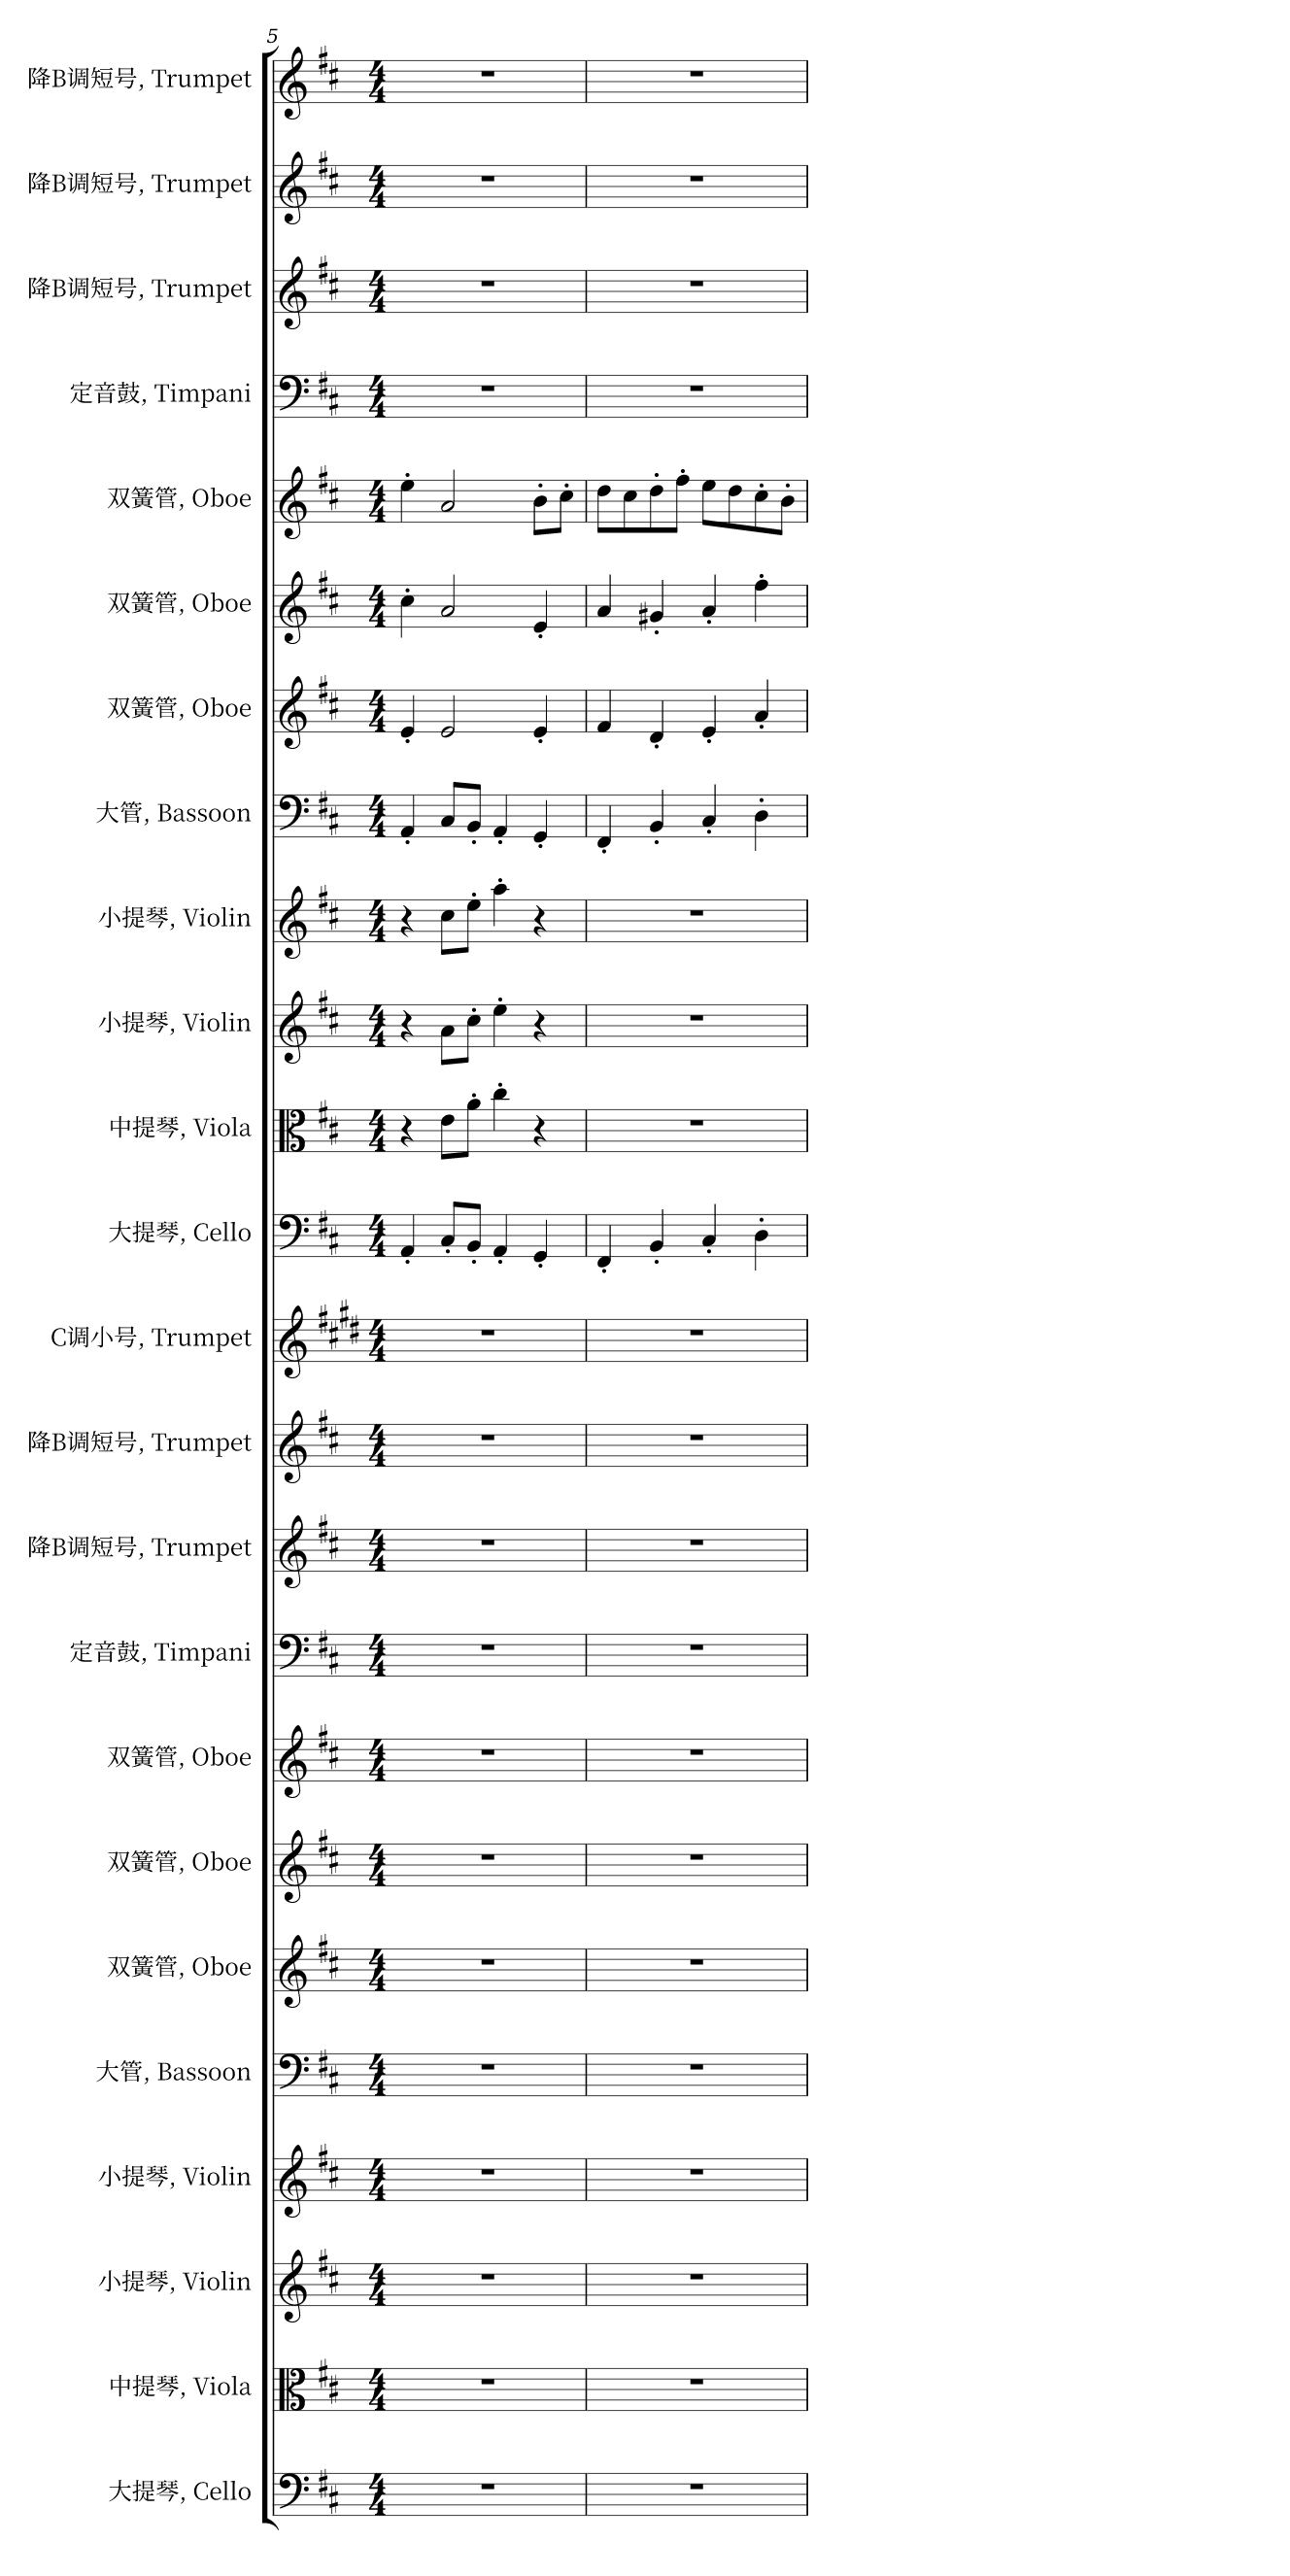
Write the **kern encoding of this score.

**kern	**kern	**kern	**kern	**kern	**kern	**kern	**kern	**kern	**kern	**kern	**kern	**kern	**kern	**kern	**kern	**kern	**kern	**kern	**kern	**kern	**kern	**kern	**kern
*part24	*part23	*part22	*part21	*part20	*part19	*part18	*part17	*part16	*part15	*part14	*part13	*part12	*part11	*part10	*part9	*part8	*part7	*part6	*part5	*part4	*part3	*part2	*part1
*staff24	*staff23	*staff22	*staff21	*staff20	*staff19	*staff18	*staff17	*staff16	*staff15	*staff14	*staff13	*staff12	*staff11	*staff10	*staff9	*staff8	*staff7	*staff6	*staff5	*staff4	*staff3	*staff2	*staff1
*I"大提琴, Cello	*I"中提琴, Viola	*I"小提琴, Violin	*I"小提琴, Violin	*I"大管, Bassoon	*I"双簧管, Oboe	*I"双簧管, Oboe	*I"双簧管, Oboe	*I"定音鼓, Timpani	*I"降B调短号, Trumpet	*I"降B调短号, Trumpet	*I"C调小号, Trumpet	*I"大提琴, Cello	*I"中提琴, Viola	*I"小提琴, Violin	*I"小提琴, Violin	*I"大管, Bassoon	*I"双簧管, Oboe	*I"双簧管, Oboe	*I"双簧管, Oboe	*I"定音鼓, Timpani	*I"降B调短号, Trumpet	*I"降B调短号, Trumpet	*I"降B调短号, Trumpet
*	*I'Vla.	*I'Vln.	*I'Vln.	*I'Bsn.	*I'Ob.	*I'Ob.	*I'Ob.	*I'Timp.	*	*	*I'C Tpt.	*	*I'Vla.	*I'Vln.	*I'Vln.	*I'Bsn.	*I'Ob.	*I'Ob.	*I'Ob.	*I'Timp.	*	*	*
!!LO:PB:g=z
*clefF4	*clefC3	*clefG2	*clefG2	*clefF4	*clefG2	*clefG2	*clefG2	*clefF4	*clefG2	*clefG2	*clefG2	*clefF4	*clefC3	*clefG2	*clefG2	*clefF4	*clefG2	*clefG2	*clefG2	*clefF4	*clefG2	*clefG2	*clefG2
*	*	*	*	*	*	*	*	*	*ITrd1c2	*ITrd1c2	*ITrd1c2	*	*	*	*	*	*	*	*	*	*ITrd1c2	*ITrd1c2	*ITrd1c2
*k[f#c#]	*k[f#c#]	*k[f#c#]	*k[f#c#]	*k[f#c#]	*k[f#c#]	*k[f#c#]	*k[f#c#]	*k[f#c#]	*k[]	*k[]	*k[f#c#]	*k[f#c#]	*k[f#c#]	*k[f#c#]	*k[f#c#]	*k[f#c#]	*k[f#c#]	*k[f#c#]	*k[f#c#]	*k[f#c#]	*k[]	*k[]	*k[]
*M4/4	*M4/4	*M4/4	*M4/4	*M4/4	*M4/4	*M4/4	*M4/4	*M4/4	*M4/4	*M4/4	*M4/4	*M4/4	*M4/4	*M4/4	*M4/4	*M4/4	*M4/4	*M4/4	*M4/4	*M4/4	*M4/4	*M4/4	*M4/4
=5	=5	=5	=5	=5	=5	=5	=5	=5	=5	=5	=5	=5	=5	=5	=5	=5	=5	=5	=5	=5	=5	=5	=5
1r	1r	1r	1r	1r	1r	1r	1r	1r	1r	1r	1r	4AA'/	4r	4r	4r	4AA'/	4e'/	4cc#'\	4ee'\	1r	1r	1r	1r
.	.	.	.	.	.	.	.	.	.	.	.	8C#'/L	8e\L	8a\L	8cc#\L	8C#/L	2e/	2a/	2a/	.	.	.	.
.	.	.	.	.	.	.	.	.	.	.	.	8BB'/J	8a'\J	8cc#'\J	8ee'\J	8BB'/J	.	.	.	.	.	.	.
.	.	.	.	.	.	.	.	.	.	.	.	4AA'/	4cc#'\	4ee'\	4aa'\	4AA'/	.	.	.	.	.	.	.
.	.	.	.	.	.	.	.	.	.	.	.	4GG'/	4r	4r	4r	4GG'/	4e'/	4e'/	8b'\L	.	.	.	.
.	.	.	.	.	.	.	.	.	.	.	.	.	.	.	.	.	.	.	8cc#'\J	.	.	.	.
=6	=6	=6	=6	=6	=6	=6	=6	=6	=6	=6	=6	=6	=6	=6	=6	=6	=6	=6	=6	=6	=6	=6	=6
1r	1r	1r	1r	1r	1r	1r	1r	1r	1r	1r	1r	4FF#'/	1r	1r	1r	4FF#'/	4f#/	4a/	8dd\L	1r	1r	1r	1r
.	.	.	.	.	.	.	.	.	.	.	.	.	.	.	.	.	.	.	8cc#\	.	.	.	.
.	.	.	.	.	.	.	.	.	.	.	.	4BB'/	.	.	.	4BB'/	4d'/	4g#X'/	8dd'\	.	.	.	.
.	.	.	.	.	.	.	.	.	.	.	.	.	.	.	.	.	.	.	8ff#'\J	.	.	.	.
.	.	.	.	.	.	.	.	.	.	.	.	4C#'/	.	.	.	4C#'/	4e'/	4a'/	8ee\L	.	.	.	.
.	.	.	.	.	.	.	.	.	.	.	.	.	.	.	.	.	.	.	8dd\	.	.	.	.
.	.	.	.	.	.	.	.	.	.	.	.	4D'\	.	.	.	4D'\	4a'/	4ff#'\	8cc#'\	.	.	.	.
.	.	.	.	.	.	.	.	.	.	.	.	.	.	.	.	.	.	.	8b'\J	.	.	.	.
=	=	=	=	=	=	=	=	=	=	=	=	=	=	=	=	=	=	=	=	=	=	=	=
*-	*-	*-	*-	*-	*-	*-	*-	*-	*-	*-	*-	*-	*-	*-	*-	*-	*-	*-	*-	*-	*-	*-	*-
